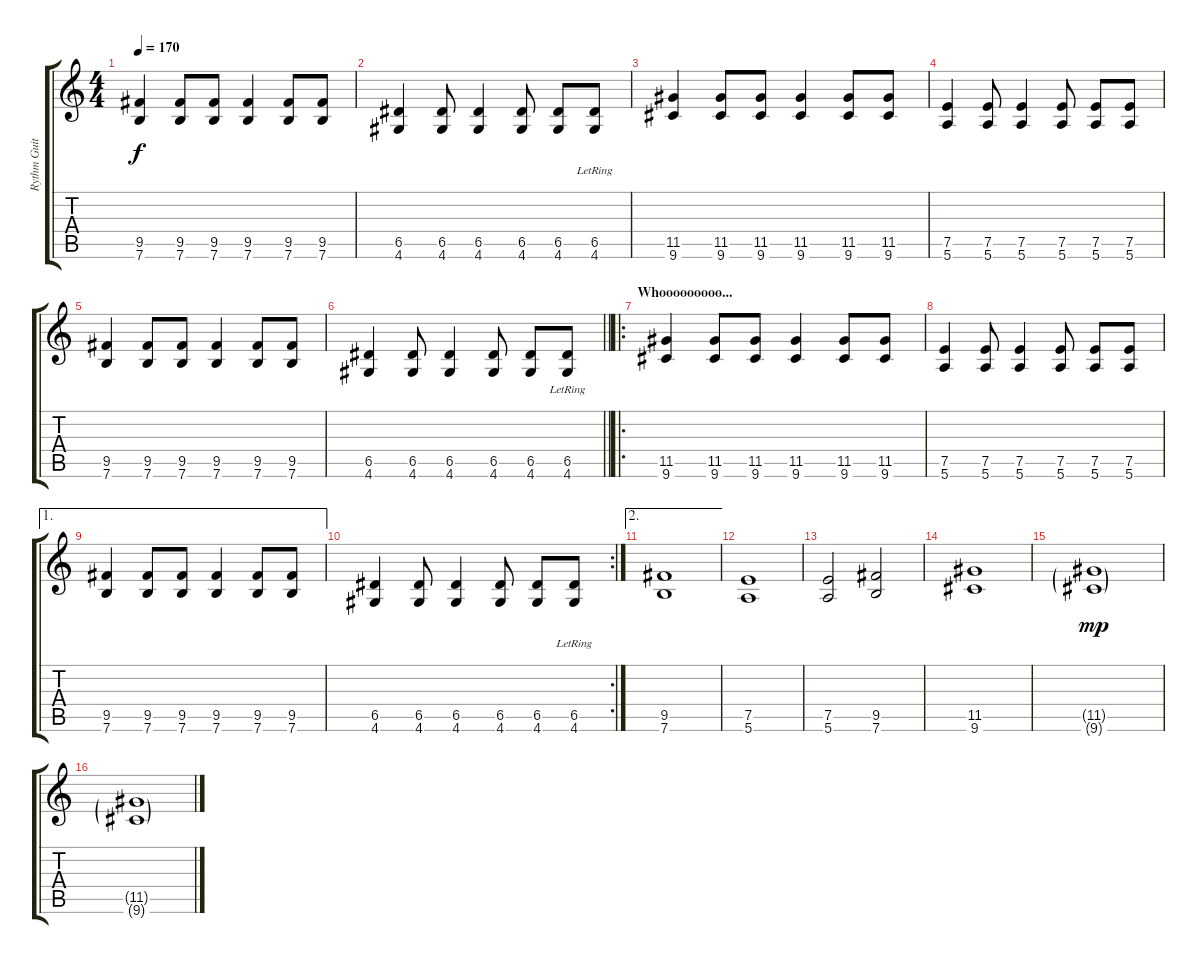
\track ("Rythm Guitar" "Rythm Guit") {instrument overdrivenguitar}
\staff {score tabs}
\tuning (E4 B3 G3 D3 A2 E2) {hide}
\ts (4 4)
\tempo 170
\clef g2
\ks c
(9.5 7.6).4{dy f} (9.5 7.6).8 (9.5 7.6).8 (9.5 7.6).4 (9.5 7.6).8 (9.5 7.6).8 |
(6.5 4.6).4 (6.5 4.6).8 (6.5 4.6).4 (6.5 4.6).8 (6.5 4.6).8 (6.5{lr} 4.6).8 |
(11.5 9.6).4 (11.5 9.6).8 (11.5 9.6).8 (11.5 9.6).4 (11.5 9.6).8 (11.5 9.6).8 |
(7.5 5.6).4 (7.5 5.6).8 (7.5 5.6).4 (7.5 5.6).8 (7.5 5.6).8 (7.5 5.6).8 |
(9.5 7.6).4 (9.5 7.6).8 (9.5 7.6).8 (9.5 7.6).4 (9.5 7.6).8 (9.5 7.6).8 |
\barLineRight lightlight
(6.5 4.6).4 (6.5 4.6).8 (6.5 4.6).4 (6.5 4.6).8 (6.5 4.6).8 (6.5{lr} 4.6).8 |
\ro
\section ("" "Whooooooooo...")
(11.5 9.6).4 (11.5 9.6).8 (11.5 9.6).8 (11.5 9.6).4 (11.5 9.6).8 (11.5 9.6).8 |
(7.5 5.6).4 (7.5 5.6).8 (7.5 5.6).4 (7.5 5.6).8 (7.5 5.6).8 (7.5 5.6).8 |
\ae 1
(9.5 7.6).4 (9.5 7.6).8 (9.5 7.6).8 (9.5 7.6).4 (9.5 7.6).8 (9.5 7.6).8 |
\rc 2
(6.5 4.6).4 (6.5 4.6).8 (6.5 4.6).4 (6.5 4.6).8 (6.5 4.6).8 (6.5{lr} 4.6).8 |
\ae 2
(9.5 7.6).1 |
(7.5 5.6).1 |
(7.5 5.6).2 (9.5 7.6).2 |
(11.5 9.6).1 |
(11.5{g} 9.6{g}).1{dy mp} |
(11.5{g} 9.6{g}).1
